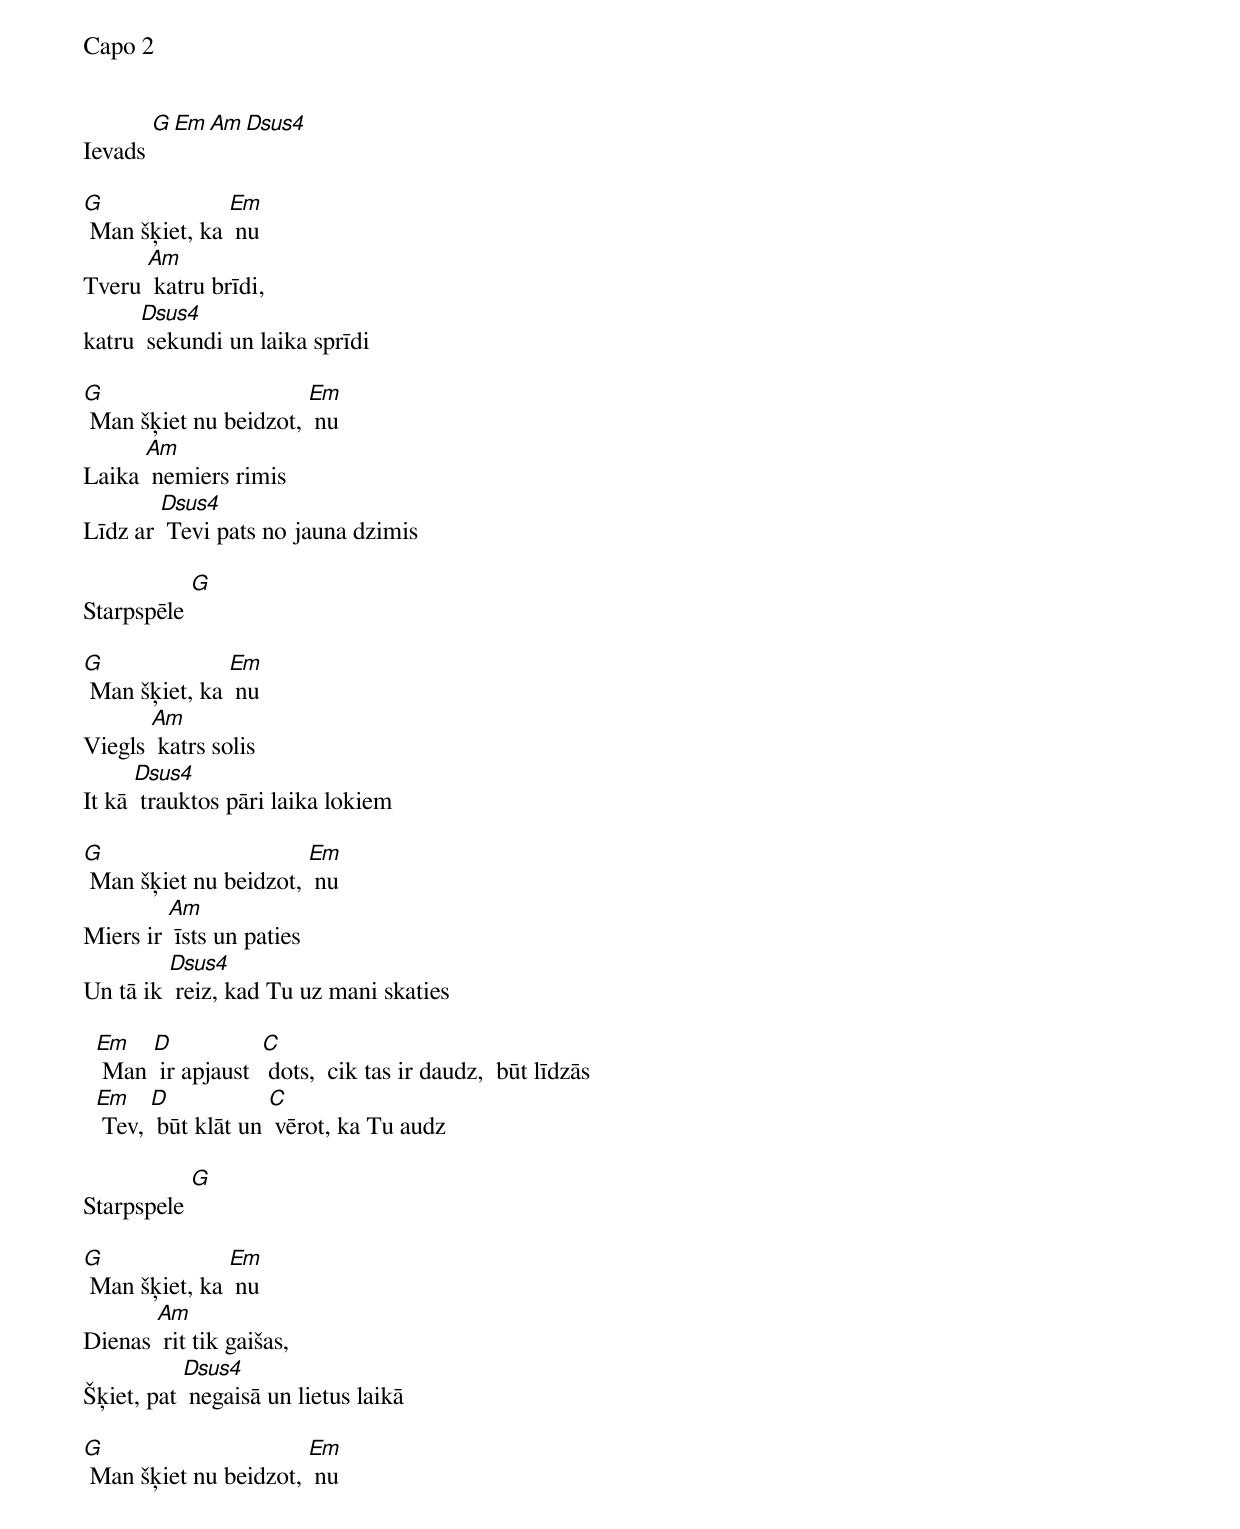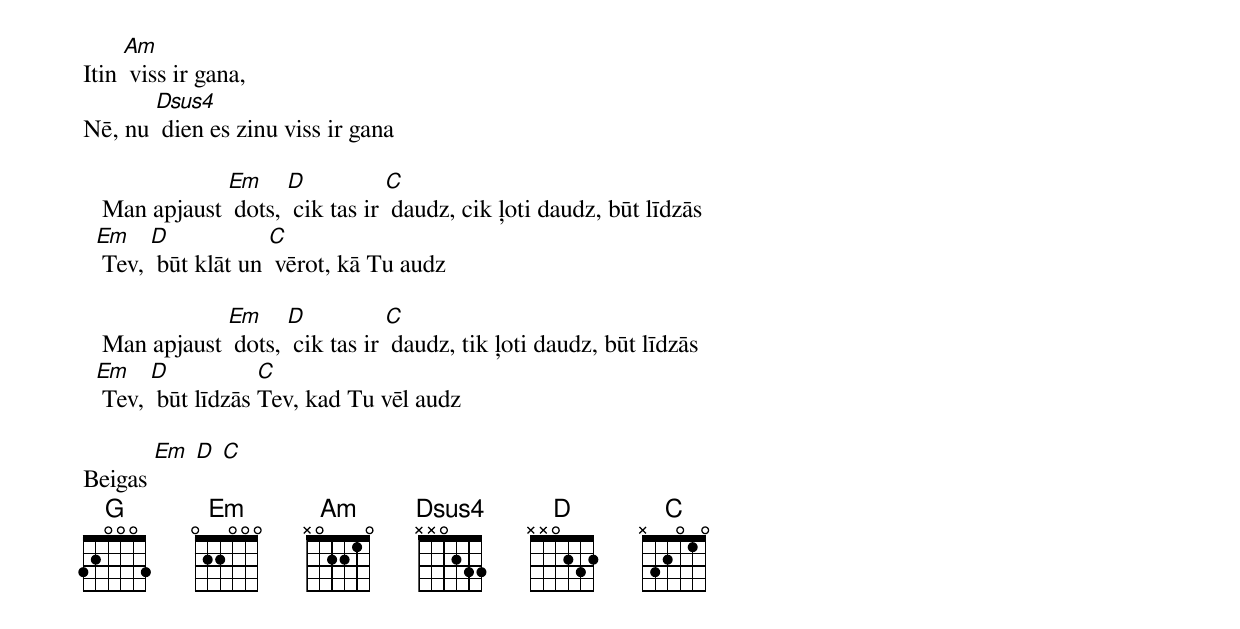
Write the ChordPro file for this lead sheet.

Capo 2


Ievads [G][Em][Am][Dsus4]

[G] Man šķiet, ka [Em] nu
Tveru [Am] katru brīdi,
katru [Dsus4] sekundi un laika sprīdi

[G] Man šķiet nu beidzot, [Em] nu
Laika [Am] nemiers rimis
Līdz ar [Dsus4] Tevi pats no jauna dzimis

Starpspēle [G]

[G] Man šķiet, ka [Em] nu
Viegls [Am] katrs solis
It kā [Dsus4] trauktos pāri laika lokiem

[G] Man šķiet nu beidzot, [Em] nu
Miers ir [Am] īsts un paties
Un tā ik [Dsus4] reiz, kad Tu uz mani skaties

  [Em] Man [D] ir apjaust  [C] dots,  cik tas ir daudz,  būt līdzās
  [Em] Tev, [D] būt klāt un [C] vērot, ka Tu audz

Starpspele [G]

[G] Man šķiet, ka [Em] nu
Dienas [Am] rit tik gaišas,
Šķiet, pat [Dsus4] negaisā un lietus laikā

[G] Man šķiet nu beidzot, [Em] nu
Itin [Am] viss ir gana,
Nē, nu [Dsus4] dien es zinu viss ir gana

   Man apjaust [Em] dots, [D] cik tas ir [C] daudz, cik ļoti daudz, būt līdzās
  [Em] Tev, [D] būt klāt un [C] vērot, kā Tu audz

   Man apjaust [Em] dots, [D] cik tas ir [C] daudz, tik ļoti daudz, būt līdzās
  [Em] Tev, [D] būt līdzās [C]Tev, kad Tu vēl audz

Beigas [Em] [D] [C]
